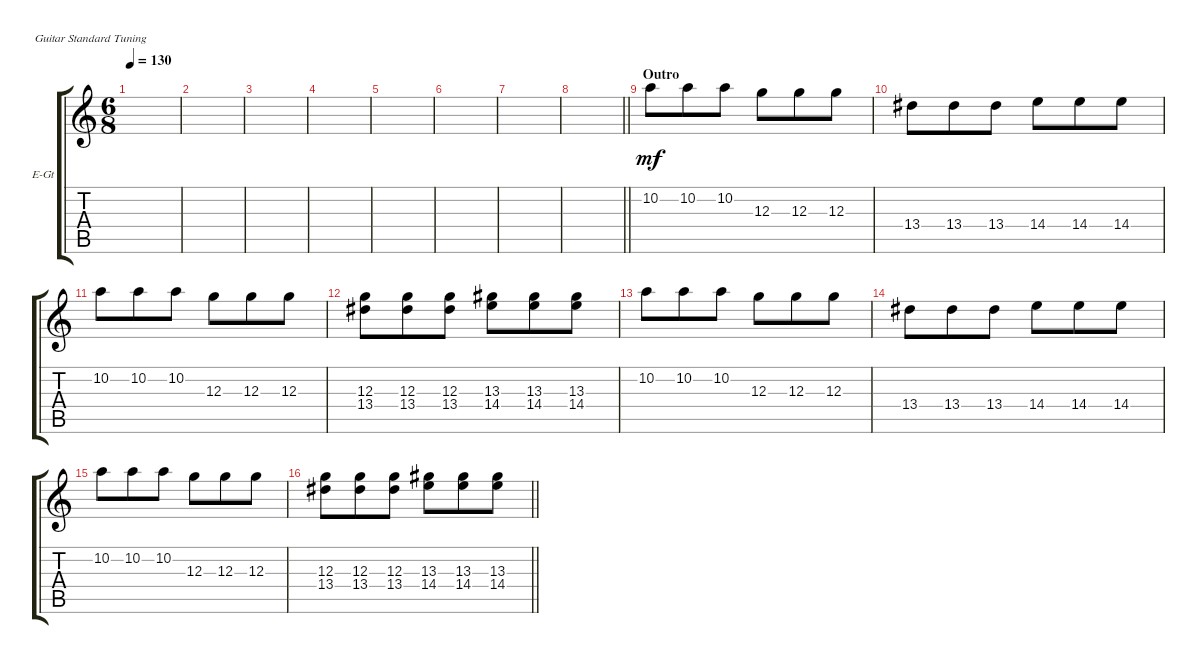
\bracketExtendMode groupsimilarinstruments
\firstSystemTrackNameOrientation horizontal
\otherSystemsTrackNameOrientation horizontal
\track ("guitar harmony (Anton Melichov)" "E-Gt") {instrument electricguitarclean}
\staff {score tabs}
\tuning (E4 B3 G3 D3 A2 E2)
\ts (6 8)
\tempo 130
\clef g2
\scale
0.333333
\ks aminor
|
\scale
0.333333 |
\scale
0.333333 |
\scale
0.333333 |
\scale
0.333333 |
\scale
0.333333 |
\scale
0.333333 |
\scale
0.333333
\barLineRight lightlight
|
\section ("" "Outro")
\scale
0.333333 10.2.8{dy mf} 10.2.8 10.2.8 12.3.8 12.3.8 12.3.8 |
\scale
0.333333 13.4.8 13.4.8 13.4.8 14.4.8 14.4.8 14.4.8 |
\scale
0.333333 10.2.8 10.2.8 10.2.8 12.3.8 12.3.8 12.3.8 |
\scale
0.333333 (13.4 12.3).8 (13.4 12.3).8 (13.4 12.3).8 (14.4 13.3).8 (14.4 13.3).8 (14.4 13.3).8 |
\scale
0.333333 10.2.8 10.2.8 10.2.8 12.3.8 12.3.8 12.3.8 |
\scale
0.333333 13.4.8 13.4.8 13.4.8 14.4.8 14.4.8 14.4.8 |
\scale
0.333333 10.2.8 10.2.8 10.2.8 12.3.8 12.3.8 12.3.8 |
\scale
0.333333
\barLineRight lightlight
(13.4 12.3).8 (13.4 12.3).8 (13.4 12.3).8 (14.4 13.3).8 (14.4 13.3).8 (14.4 13.3).8
